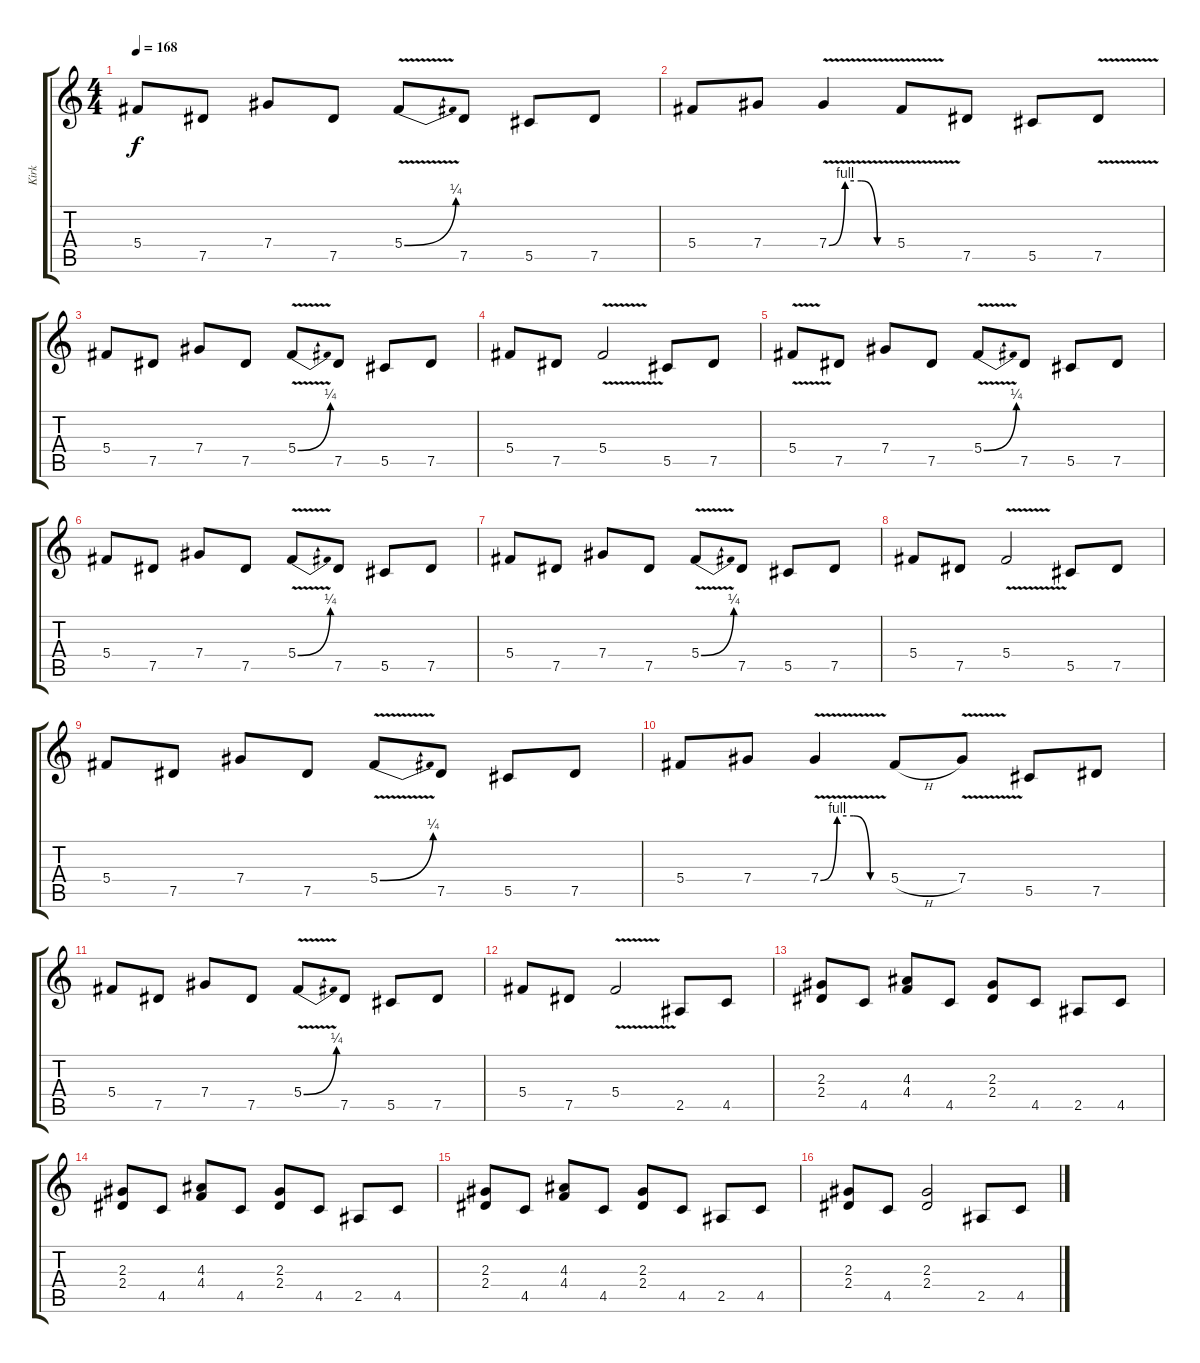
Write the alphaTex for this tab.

\track ("Kirk" "Kirk") {instrument distortionguitar}
\staff {score tabs}
\tuning (Eb4 Bb3 Gb3 Db3 Ab2 Eb2) {hide}
\ts (4 4)
\tempo 168
\clef g2
\ks c
5.4.8{dy f} 7.5.8 7.4.8 7.5.8 5.4{be (bend 0 0 60 1) v}.8 7.5.8 5.5.8 7.5.8 |
5.4.8 7.4.8 7.4{be (custom 0 0 15 4 30 4 45 0 60 0) v}.4 5.4{v}.8 7.5.8 5.5.8 7.5{v}.8 |
5.4.8 7.5.8 7.4.8 7.5.8 5.4{be (bend 0 0 60 1) v}.8 7.5.8 5.5.8 7.5.8 |
5.4.8 7.5.8 5.4{v}.2 5.5.8 7.5.8 |
5.4{v}.8 7.5.8 7.4.8 7.5.8 5.4{be (bend 0 0 60 1) v}.8 7.5.8 5.5.8 7.5.8 |
5.4.8 7.5.8 7.4.8 7.5.8 5.4{be (bend 0 0 60 1) v}.8 7.5.8 5.5.8 7.5.8 |
5.4.8 7.5.8 7.4.8 7.5.8 5.4{be (bend 0 0 60 1) v}.8 7.5.8 5.5.8 7.5.8 |
5.4.8 7.5.8 5.4{v}.2 5.5.8 7.5.8 |
5.4.8 7.5.8 7.4.8 7.5.8 5.4{be (bend 0 0 60 1) v}.8 7.5.8 5.5.8 7.5.8 |
5.4.8 7.4.8 7.4{be (custom 0 0 15 4 30 4 45 0 60 0) v}.4 5.4{h}.8 7.4{v}.8 5.5.8 7.5.8 |
5.4.8 7.5.8 7.4.8 7.5.8 5.4{be (bend 0 0 60 1) v}.8 7.5.8 5.5.8 7.5.8 |
5.4.8 7.5.8 5.4{v}.2 2.5.8 4.5.8 |
(2.3 2.4).8 4.5.8 (4.3 4.4).8 4.5.8 (2.3 2.4).8 4.5.8 2.5.8 4.5.8 |
(2.3 2.4).8 4.5.8 (4.3 4.4).8 4.5.8 (2.3 2.4).8 4.5.8 2.5.8 4.5.8 |
(2.3 2.4).8 4.5.8 (4.3 4.4).8 4.5.8 (2.3 2.4).8 4.5.8 2.5.8 4.5.8 |
(2.3 2.4).8 4.5.8 (2.3 2.4).2 2.5.8 4.5.8
